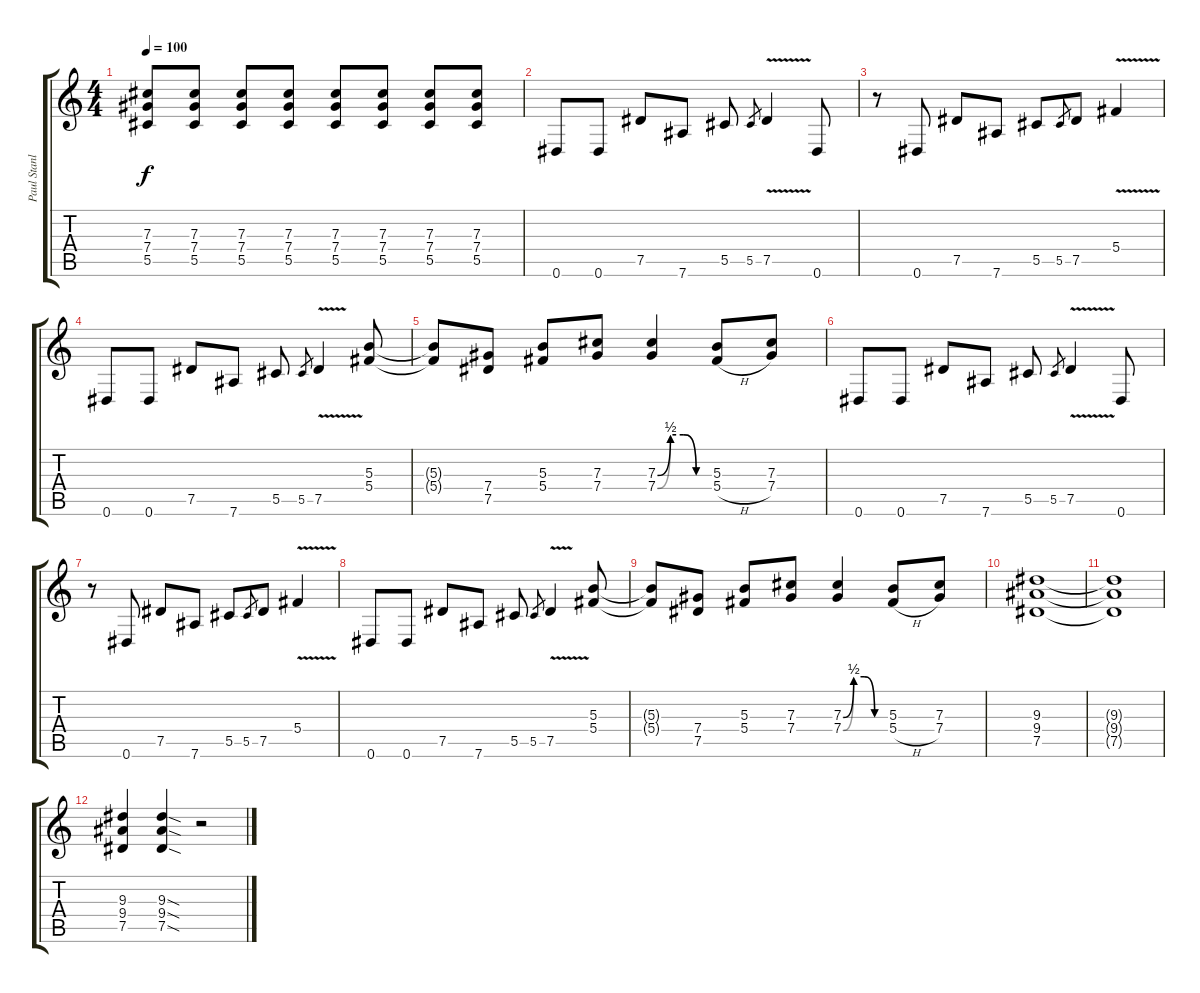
\track ("Paul Stanley" "Paul Stanl") {instrument distortionguitar}
\staff {score tabs}
\tuning (Eb4 Bb3 Gb3 Db3 Ab2 Eb2) {hide}
\ts (4 4)
\tempo 100
\clef g2
\ks c
(7.3{t} 7.4{t} 5.5{t}).8{dy f} (7.3 7.4 5.5).8 (7.3 7.4 5.5).8 (7.3 7.4 5.5).8 (7.3 7.4 5.5).8 (7.3 7.4 5.5).8 (7.3 7.4 5.5).8 (7.3 7.4 5.5).8 |
0.6.8 0.6.8 7.5.8 7.6.8 5.5.8 5.5.8{gr} 7.5{v}.4 0.6.8 |
r.8 0.6.8 7.5.8 7.6.8 5.5.8 5.5.8{gr} 7.5.8 5.4{v}.4 |
0.6.8 0.6.8 7.5.8 7.6.8 5.5.8 5.5.8{gr} 7.5{v}.4 (5.3 5.4).8 |
(5.3{t} 5.4{t}).8 (7.4 7.5).8 (5.3 5.4).8 (7.3 7.4).8 (7.3{be (custom 0 0 15 2 30 2 45 0 60 0)} 7.4{be (custom 0 0 15 2 30 2 45 0 60 0)}).4 (5.3 5.4{h}).8 (7.3 7.4).8 |
0.6.8 0.6.8 7.5.8 7.6.8 5.5.8 5.5.8{gr} 7.5{v}.4 0.6.8 |
r.8 0.6.8 7.5.8 7.6.8 5.5.8 5.5.8{gr} 7.5.8 5.4{v}.4 |
0.6.8 0.6.8 7.5.8 7.6.8 5.5.8 5.5.8{gr} 7.5{v}.4 (5.3 5.4).8 |
(5.3{t} 5.4{t}).8 (7.4 7.5).8 (5.3 5.4).8 (7.3 7.4).8 (7.3{be (custom 0 0 15 2 30 2 45 0 60 0)} 7.4{be (custom 0 0 15 2 30 2 45 0 60 0)}).4 (5.3 5.4{h}).8 (7.3 7.4).8 |
(9.3 9.4 7.5).1{volume 6} |
(9.3{t} 9.4{t} 7.5{t}).1 |
(9.3 9.4 7.5).4{volume 16} (9.3{sod} 9.4{sod} 7.5{sod}).4 r.2
